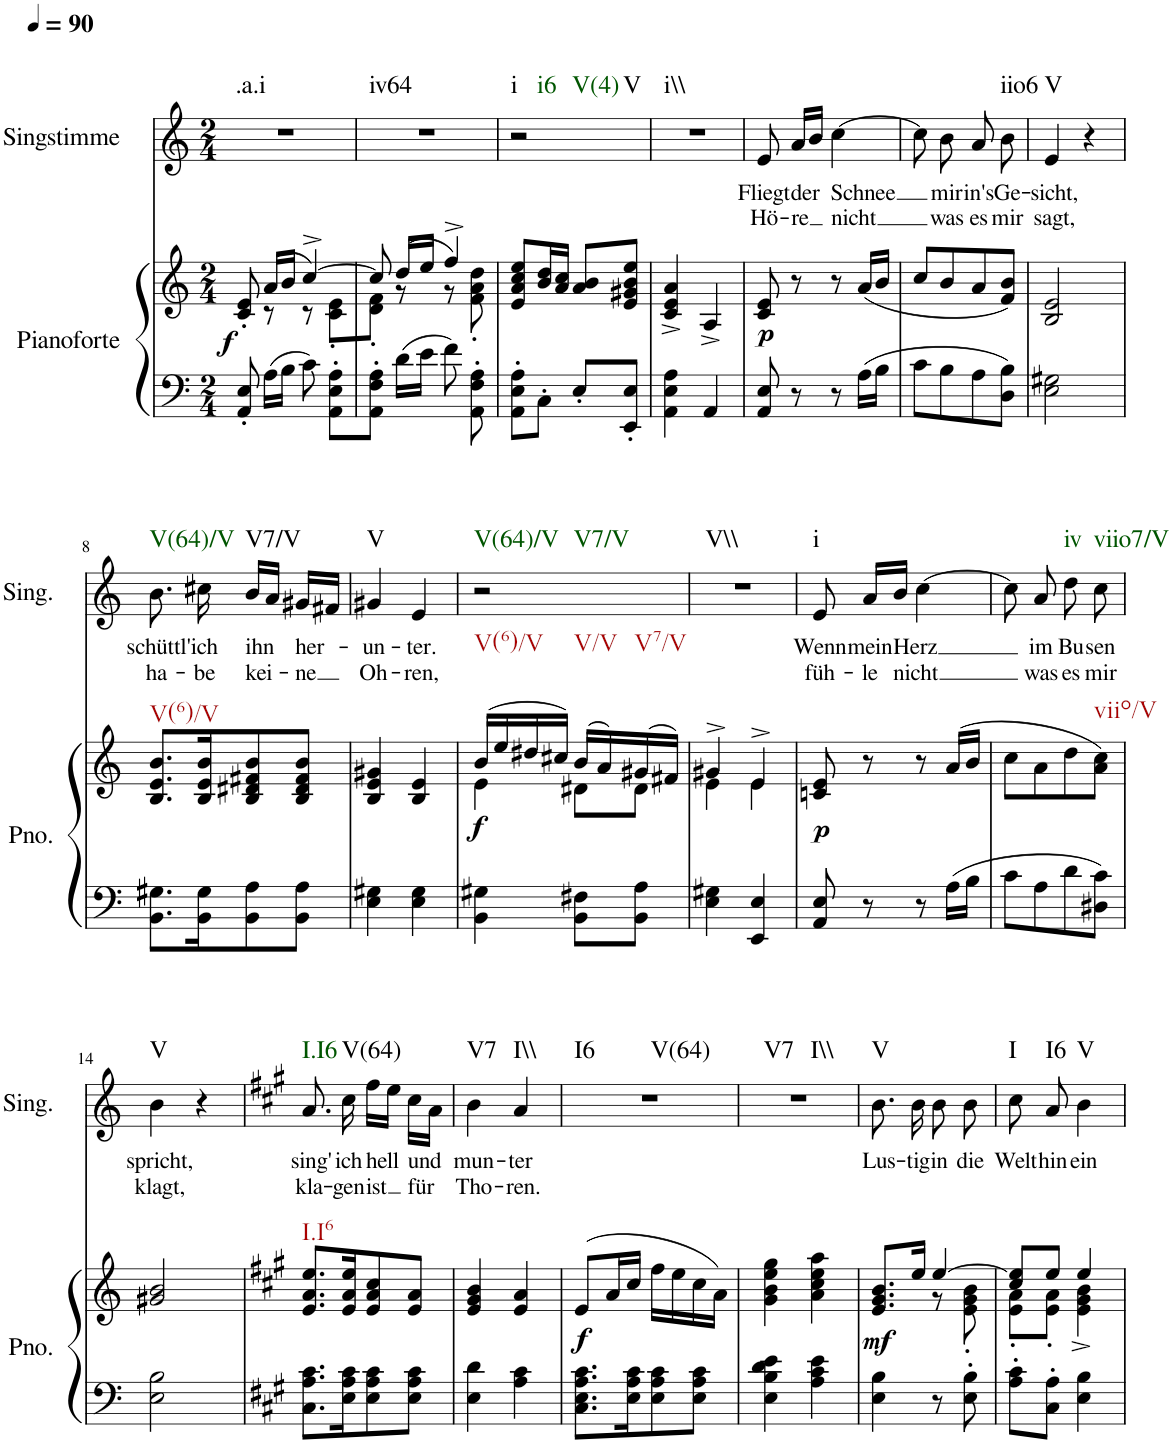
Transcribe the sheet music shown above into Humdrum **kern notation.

**kern	**kern	**dynam	**kern	**text	**text	**harte
*part2	*part2	*part2	*part1	*part1	*part1	*part1
*staff3	*staff2	*staff2/3	*staff1	*staff1	*staff1	*
*I"Pianoforte	*	*	*I"Singstimme	*	*	*
*I'Pno.	*	*	*I'Sing.	*	*	*
*clefF4	*clefG2	*	*clefG2	*	*	*
*k[]	*k[]	*	*k[]	*	*	*
*M2/4	*M2/4	*	*M2/4	*	*	*
*MM90	*MM90	*	*MM90	*	*	*
=1	=1	=1	=1	=1	=1	=1
*	*^	*	*	*	*	*
!	!	!	!LO:DY:a=2	!	!	!	!LO:H:kt=.a.i
8AA/' 8E/'	8e/	8c'</	f	2r	.	.	N
16A\LL	(16a/LL	8r	.	.	.	.	.
16B\JJ	16b/JJ	.	.	.	.	.	.
8c\	[4cc^/)	8r	.	.	.	.	.
8AA\' 8E\' 8A\'L	.	8c\' 8e\'L	.	.	.	.	.
=2	=2	=2	=2	=2	=2	=2	=2
!	!	!	!	!	!	!	!LO:H:kt=iv64
8AA\' 8F\' 8A\'J	8cc/]	8d\' 8f\'J	.	2r	.	.	N
16d\LL	(16dd/LL	8r	.	.	.	.	.
16e\JJ	16ee/JJ	.	.	.	.	.	.
8f\	4ff^/)	8r	.	.	.	.	.
8AA\' 8F\' 8A\'	.	8f\' 8a\' 8dd\'	.	.	.	.	.
=3	=3	=3	=3	=3	=3	=3	=3
!	!	!	!	!	!	!	!LO:H:n=1:kt=i
!	!	!	!	!	!	!	!LO:H:n=2:kt=i6
!	!	!	!	!	!	!	!LO:H:n=3:kt=V(4)
!	!	!	!	!	!	!	!LO:H:n=4:kt=V
*	*v	*v	*	*	*	*	*
8AA\' 8E\' 8A\'L	8e/ 8a/ 8cc/ 8ee/L	.	2r	.	.	N N N N
8C'\J	16b/ 16dd/L	.	.	.	.	.
.	16a/ 16cc/JJ	.	.	.	.	.
8E'/L	8a/ 8b/L	.	.	.	.	.
8EE/' 8E/'J	8e/ 8g#X/ 8b/ 8ee/J	.	.	.	.	.
=4	=4	=4	=4	=4	=4	=4
!	!	!	!	!	!	!LO:H:kt=i\\
4AA\ 4E\ 4A\	4c/^ 4e/^ 4a/^	.	2r	.	.	N
4AA/	4A^/	.	.	.	.	.
=5	=5	=5	=5	=5	=5	=5
!	!	!LO:DY:b	!	!LO:LY:b	!LO:LY:b	!
8AA/ 8E/	8c/ 8e/	p	8e/	Fliegt	Hö-	.
!	!	!	!	!LO:LY:b	!LO:LY:b	!
8r	8r	.	16a/LL	der	-re	.
.	.	.	16b/JJ	.	.	.
!	!	!	!	!LO:LY:b	!LO:LY:b	!
8r	8r	.	[4cc\	-Schnee	nicht	.
16A\LL	(16a/LL	.	.	.	.	.
16B\JJ	16b/JJ	.	.	.	.	.
=6	=6	=6	=6	=6	=6	=6
8c\L	8cc/L	.	8cc\]	.	.	.
!	!	!	!	!LO:LY:b	!LO:LY:b	!
8B\	8b/	.	8b\	mir	was	.
!	!	!	!	!LO:LY:b	!LO:LY:b	!
8A\	8a/	.	8a/	in's	es	.
!	!	!	!	!LO:LY:b	!LO:LY:b	!LO:H:kt=iio6
8D\ 8B\J	8f/ 8b/J)	.	8b\	Ge-	mir	N
=7	=7	=7	=7	=7	=7	=7
!	!	!	!	!LO:LY:b	!LO:LY:b	!LO:H:kt=V
2E\ 2G#X\	2B/ 2e/	.	4e/	-sicht,	sagt,	N
.	.	.	4r	.	.	.
!!LO:LB:g=z
=8	=8	=8	=8	=8	=8	=8
!	!	!	!	!LO:LY:b	!LO:LY:b	!LO:H:kt=V(64)/V
8.BB\ 8.G#X\L	8.B/ 8.e/ 8.b/L	.	8.b\	schüttl'	ha-	N
!	!	!	!	!LO:LY:b	!LO:LY:b	!
16BB\ 16G#\K	16B/ 16e/ 16b/K	.	16cc#X\	ich	-be	.
!	!	!	!	!LO:LY:b	!LO:LY:b	!LO:H:kt=V7/V
8BB\ 8A\	8B/ 8d#X/ 8f#X/ 8b/	.	16b/LL	ihn	kei-	N
.	.	.	16a/JJ	.	.	.
!	!	!	!	!LO:LY:b	!LO:LY:b	!
8BB\ 8A\J	8B/ 8d#/ 8f#/ 8b/J	.	16g#X/LL	her-	-ne	.
.	.	.	16f#X/JJ	.	.	.
=9	=9	=9	=9	=9	=9	=9
!	!	!	!	!LO:LY:b	!LO:LY:b	!LO:H:kt=V
4E\ 4G#X\	4B/ 4e/ 4g#X/	.	4g#X/	-un-	Oh-	N
!	!	!	!	!LO:LY:b	!LO:LY:b	!
4E\ 4G#\	4B/ 4e/	.	4e/	-ter.	-ren,	.
=10	=10	=10	=10	=10	=10	=10
*	*^	*	*	*	*	*
!	!	!	!LO:DY:a=2	!	!	!	!LO:H:n=1:kt=V(64)/V
!	!	!	!	!	!	!	!LO:H:n=2:kt=V7/V
4BB\ 4G#X\	(>16b/LL	4e\	f	2r	.	.	N N
.	16ee/	.	.	.	.	.	.
.	16dd#X/	.	.	.	.	.	.
.	16cc#X/JJ)	.	.	.	.	.	.
8BB\ 8F#X\L	(>16b/LL	8d#X\L	.	.	.	.	.
.	16a/)	.	.	.	.	.	.
8BB\ 8A\J	(>16g#X/	8d#\J	.	.	.	.	.
.	16f#X/JJ)	.	.	.	.	.	.
=11	=11	=11	=11	=11	=11	=11	=11
!	!	!	!	!	!	!	!LO:H:kt=V\\
4E\ 4G#X\	4g#X^>/	4e\	.	2r	.	.	N
4EE/ 4E/	4e^>/	4e\	.	.	.	.	.
=12	=12	=12	=12	=12	=12	=12	=12
!	!	!	!LO:DY:b	!	!LO:LY:b	!LO:LY:b	!LO:H:kt=i
*	*v	*v	*	*	*	*	*
8AA/ 8E/	8cn/ 8e/	p	8e/	Wenn	füh-	N
!	!	!	!	!LO:LY:b	!LO:LY:b	!
8r	8r	.	16a/LL	mein	-le	.
!	!	!	!	!LO:LY:b	!LO:LY:b	!
.	.	.	16b/JJ	Herz	nicht	.
8r	8r	.	[4cc\	.	.	.
16A\LL	(>16a/LL	.	.	.	.	.
16B\JJ	16b/JJ	.	.	.	.	.
=13	=13	=13	=13	=13	=13	=13
8c\L	8cc\L	.	8cc\]	.	.	.
!	!	!	!	!LO:LY:b	!LO:LY:b	!
8A\	8a\	.	8a/	im	was	.
!	!	!	!	!LO:LY:b	!LO:LY:b	!LO:H:kt=iv
8d\	8dd\	.	8dd\	Bu-	es	N
!	!	!	!	!LO:LY:b	!LO:LY:b	!LO:H:kt=viio7/V
8D#X\ 8c\J	8a\ 8cc\J)	.	8cc\	-sen	mir	N
!!LO:LB:g=z
=14	=14	=14	=14	=14	=14	=14
!	!	!	!	!LO:LY:b	!LO:LY:b	!LO:H:kt=V
2E\ 2B\	2g#X/ 2b/	.	4b\	spricht,	klagt,	N
.	.	.	4r	.	.	.
=15	=15	=15	=15	=15	=15	=15
*k[f#c#g#]	*k[f#c#g#]	*	*k[f#c#g#]	*	*	*
!	!	!	!	!LO:LY:b	!LO:LY:b	!LO:H:kt=I.I6
8.C#\ 8.A\ 8.c#\L	8.e/ 8.a/ 8.ee/L	.	8.a/	sing'	kla-	N
!	!	!	!	!LO:LY:b	!LO:LY:b	!LO:H:kt=V(64)
16E\ 16A\ 16c#\K	16e/ 16a/ 16ee/K	.	16cc#\	ich	-gen	N
!	!	!	!	!LO:LY:b	!LO:LY:b	!
8E\ 8A\ 8c#\	8e/ 8a/ 8cc#/	.	16ff#\LL	hell	ist	.
.	.	.	16ee\JJ	.	.	.
!	!	!	!	!LO:LY:b	!LO:LY:b	!
8E\ 8A\ 8c#\J	8e/ 8a/J	.	16cc#\LL	und	für	.
.	.	.	16a\JJ	.	.	.
=16	=16	=16	=16	=16	=16	=16
!	!	!	!	!LO:LY:b	!LO:LY:b	!LO:H:kt=V7
4E\ 4d\	4e/ 4g#/ 4b/	.	4b\	mun-	Tho-	N
!	!	!	!	!LO:LY:b	!LO:LY:b	!LO:H:kt=I\\
4A\ 4c#\	4e/ 4a/	.	4a/	-ter	-ren.	N
=17	=17	=17	=17	=17	=17	=17
!	!	!LO:DY:b	!	!	!	!LO:H:n=1:kt=I6
!	!	!	!	!	!	!LO:H:n=2:kt=V(64)
8.C#\ 8.E\ 8.A\ 8.c#\L	(8e/L	f	2r	.	.	N N
.	16a/L	.	.	.	.	.
16E\ 16A\ 16c#\K	16cc#/JJ	.	.	.	.	.
8E\ 8A\ 8c#\	16ff#\LL	.	.	.	.	.
.	16ee\	.	.	.	.	.
8E\ 8A\ 8c#\J	16cc#\	.	.	.	.	.
.	16a\JJ)	.	.	.	.	.
=18	=18	=18	=18	=18	=18	=18
!	!	!	!	!	!	!LO:H:n=1:kt=V7
!	!	!	!	!	!	!LO:H:n=2:kt=I\\
4E\ 4B\ 4d\ 4e\	4g#\ 4b\ 4ee\ 4gg#\	.	2r	.	.	N N
4A\ 4c#\ 4e\	4a\ 4cc#\ 4ee\ 4aa\	.	.	.	.	.
=19	=19	=19	=19	=19	=19	=19
*	*^	*	*	*	*	*
!	!	!	!LO:DY:b	!	!LO:LY:b	!	!LO:H:kt=V
4E\ 4B\	8.e/ 8.g#/ 8.b/L	4ryy	mf	8.b\	Lus-	.	N
!	!	!	!	!	!LO:LY:b	!	!
.	16ee/Jk	.	.	16b\	-tig	.	.
!	!	!	!	!	!LO:LY:b	!	!
8r	[4ee/	8r	.	8b\	in	.	.
!	!	!	!	!	!LO:LY:b	!	!
8E\' 8B\'	.	8e\' 8g#\' 8b\'	.	8b\	die	.	.
=20	=20	=20	=20	=20	=20	=20	=20
!	!	!	!	!	!LO:LY:b	!	!LO:H:kt=I
8A\' 8c#\'L	8cc#/ 8ee/]L	8e\' 8a\'L	.	8cc#\	Welt	.	N
!	!	!	!	!	!LO:LY:b	!	!LO:H:kt=I6
8C#\' 8A\'J	8ee/J	8e\' 8a\'J	.	8a/	hin-	.	N
!	!	!	!	!	!LO:LY:b	!	!LO:H:kt=V
4E\ 4B\	4ee/	4e\^ 4g#\^ 4b\^	.	4b\	-ein	.	N
*	*v	*v	*	*	*	*	*
=	=	=	=	=	=	=
*-	*-	*-	*-	*-	*-	*-
